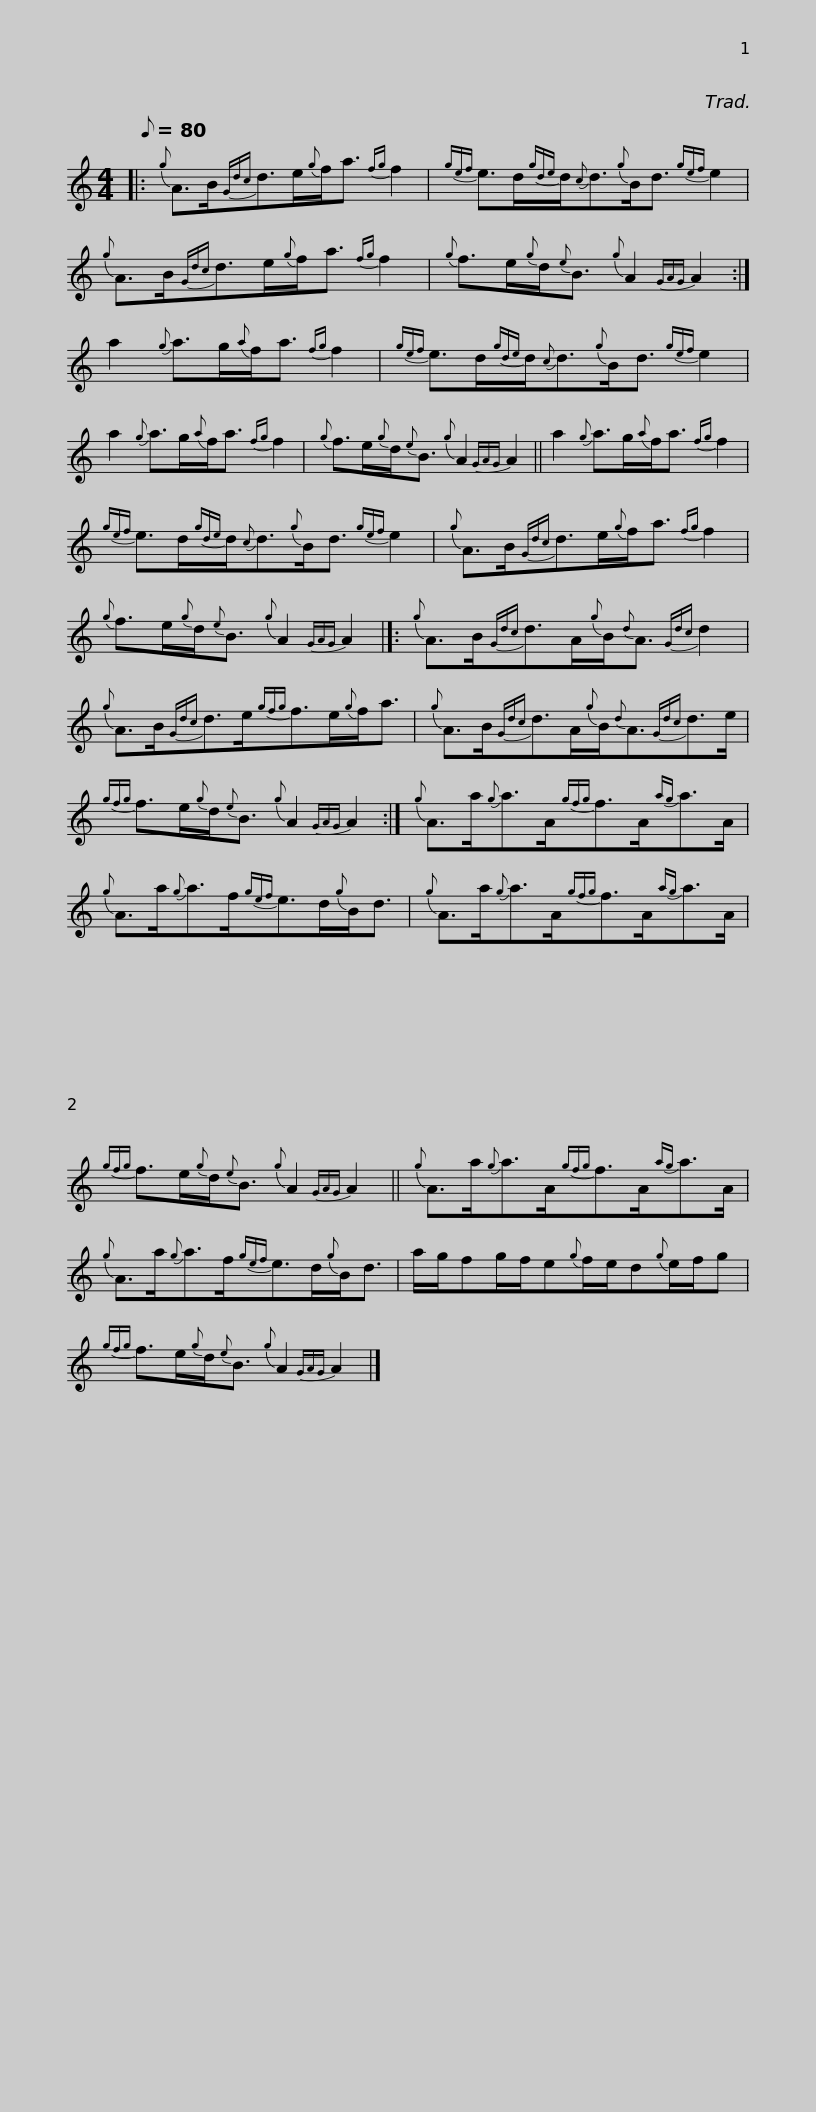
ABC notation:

X:1
L:1/8
Q:1/8=80
M:4/4
I:linebreak $
K:C
V:1 treble
V:1
|:{g} A>B{Gdc}d>e{g}f<a{fg} f2 |{gef} e>d{gde}d/{c}d3/2{g}B<d{gef} e2 |{g} A>B{Gdc}d>e{g}f<a{fg} f2 |${g} f>e{g}d/{e}B3/2{g} A2{GAG} A2 :| a2{g} a>g{a}f<a{fg} f2 | %5
{gef} e>d{gde}d/{c}d3/2{g}B<d{gef} e2 |$ a2{g} a>g{a}f<a{fg} f2 |{g} f>e{g}d/{e}B3/2{g} A2{GAG} A2 || a2{g} a>g{a}f<a{fg} f2 |${gef} e>d{gde}d/{c}d3/2{g}B<d{gef} e2 | %10
{g} A>B{Gdc}d>e{g}f<a{fg} f2 |{g} f>e{g}d/{e}B3/2{g} A2{GAG} A2 |]:${g} A>B{Gdc}d>A{g}B/{d}A3/2{Gdc} d2 |{g} A>B{Gdc}d>e{gfg}f>e{g}f<a |${g} A>B{Gdc}d>A{g}B/{d}A3/2{Gdc}d>e |$ %15
{gfg} f>e{g}d/{e}B3/2{g} A2{GAG} A2 :|{g} A>a{g}a>A{gfg}f>A{ag}a>A |{g} A>a{g}a>f{gef}e>d{g}B<d |${g} A>a{g}a>A{gfg}f>A{ag}a>A |{gfg} f>e{g}d/{e}B3/2{g} A2{GAG} A2 || %20
{g} A>a{g}a>A{gfg}f>A{ag}a>A |${g} A>a{g}a>f{gef}e>d{g}B<d | a/g/fg/f/e{g}f/e/d{g}e/f/g |{gfg} f>e{g}d/{e}B3/2{g} A2{GAG} A2 |] %24
